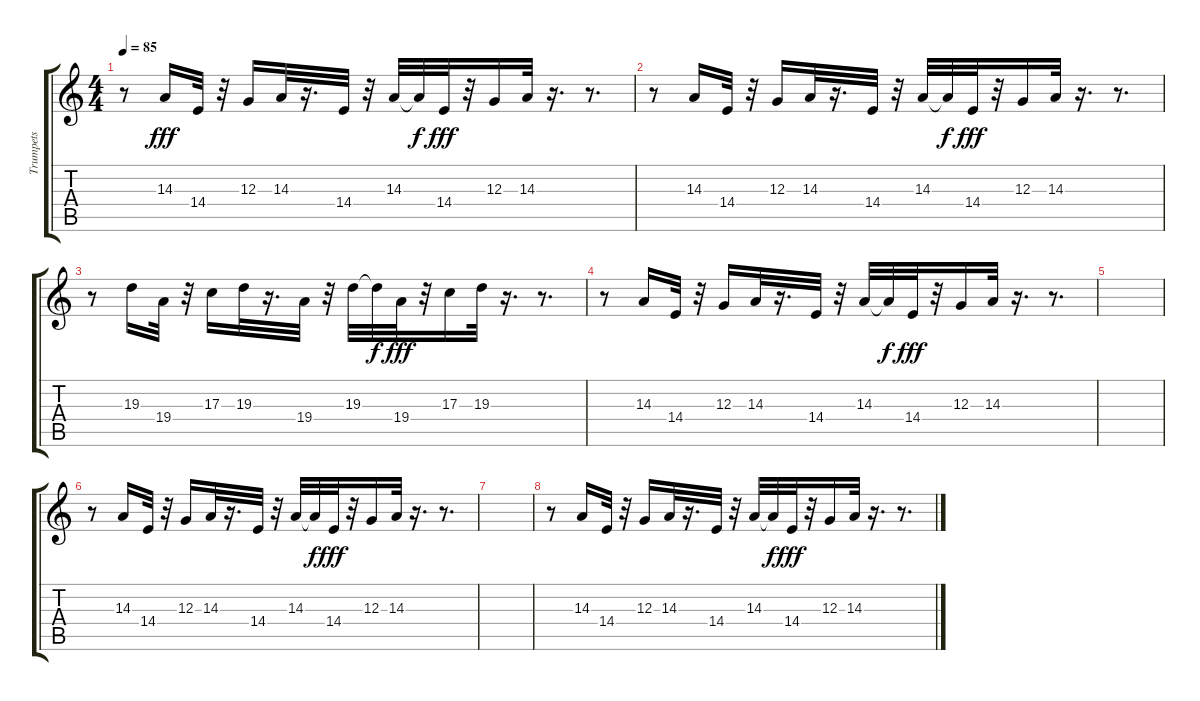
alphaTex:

\track ("Trumpets" "Trumpets") {instrument trumpet}
\staff {score tabs}
\tuning (E4 B3 G3 D3 A2 E2) {hide}
\ts (4 4)
\tempo 85
\clef g2
\ks c
r.8{dy fff} 14.3.16 14.4.32 r.32 12.3.16 14.3.32 r.16{d} 14.4.32 r.32 14.3.32 14.3{t}.32{dy f} 14.4.32{dy fff} r.32 12.3.16 14.3.32 r.16{d} r.8{d} |
r.8 14.3.16 14.4.32 r.32 12.3.16 14.3.32 r.16{d} 14.4.32 r.32 14.3.32 14.3{t}.32{dy f} 14.4.32{dy fff} r.32 12.3.16 14.3.32 r.16{d} r.8{d} |
r.8 19.3.16 19.4.32 r.32 17.3.16 19.3.32 r.16{d} 19.4.32 r.32 19.3.32 19.3{t}.32{dy f} 19.4.32{dy fff} r.32 17.3.16 19.3.32 r.16{d} r.8{d} |
r.8 14.3.16 14.4.32 r.32 12.3.16 14.3.32 r.16{d} 14.4.32 r.32 14.3.32 14.3{t}.32{dy f} 14.4.32{dy fff} r.32 12.3.16 14.3.32 r.16{d} r.8{d} |
|
r.8 14.3.16 14.4.32 r.32 12.3.16 14.3.32 r.16{d} 14.4.32 r.32 14.3.32 14.3{t}.32{dy f} 14.4.32{dy fff} r.32 12.3.16 14.3.32 r.16{d} r.8{d} |
|
r.8 14.3.16 14.4.32 r.32 12.3.16 14.3.32 r.16{d} 14.4.32 r.32 14.3.32 14.3{t}.32{dy f} 14.4.32{dy fff} r.32 12.3.16 14.3.32 r.16{d} r.8{d}
